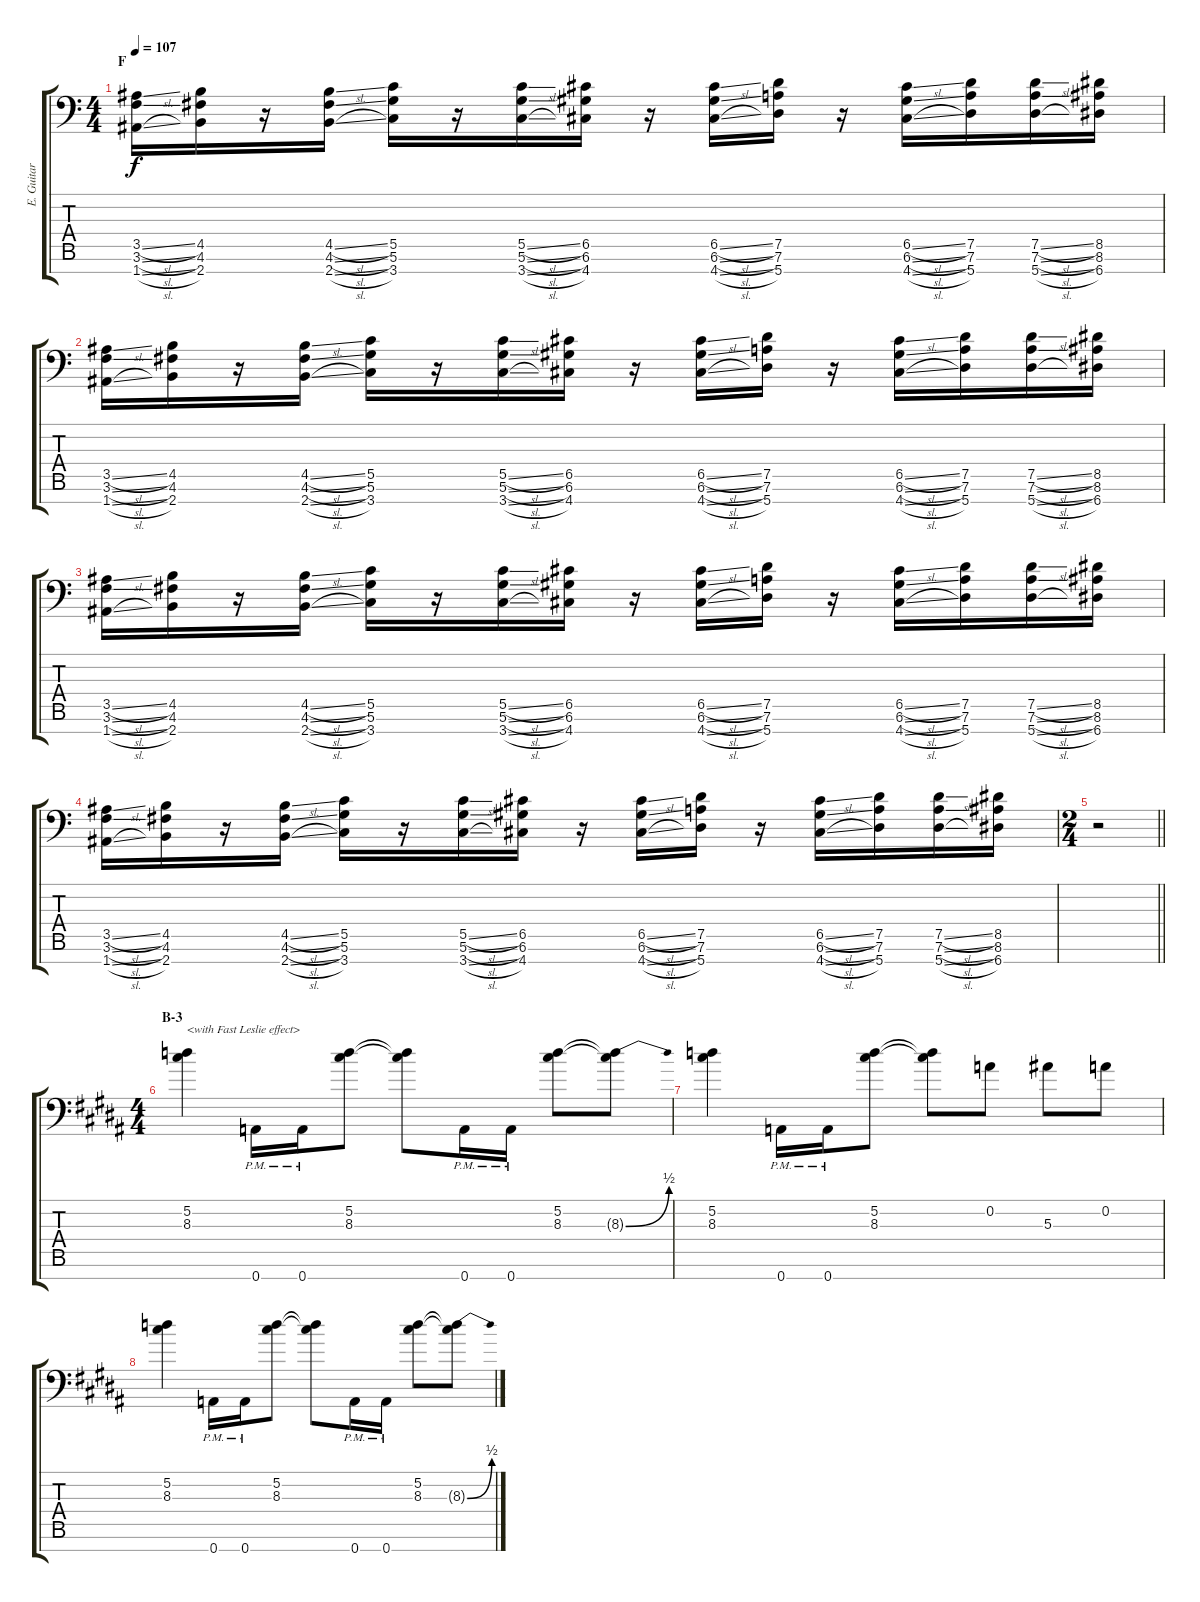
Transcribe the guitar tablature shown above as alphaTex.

\track ("E. Guitar I" "E. Guitar ") {instrument overdrivenguitar}
\staff {score tabs}
\tuning (D4 A3 F3 C3 G2 D2 A1) {hide}
\ts (4 4)
\section ("" "F")
\tempo 107
\clef f4
\ks c
(3.5{sl} 3.6{sl} 1.7{sl}).16{dy f} (4.5 4.6 2.7).16 r.16 (4.5{sl} 4.6{sl} 2.7{sl}).16 (5.5 5.6 3.7).16 r.16 (5.5{sl} 5.6{sl} 3.7{sl}).16 (6.5 6.6 4.7).16 r.16 (6.5{sl} 6.6{sl} 4.7{sl}).16 (7.5 7.6 5.7).16 r.16 (6.5{sl} 6.6{sl} 4.7{sl}).16 (7.5 7.6 5.7).16 (7.5{sl} 7.6{sl} 5.7{sl}).16 (8.5 8.6 6.7).16 |
(3.5{sl} 3.6{sl} 1.7{sl}).16 (4.5 4.6 2.7).16 r.16 (4.5{sl} 4.6{sl} 2.7{sl}).16 (5.5 5.6 3.7).16 r.16 (5.5{sl} 5.6{sl} 3.7{sl}).16 (6.5 6.6 4.7).16 r.16 (6.5{sl} 6.6{sl} 4.7{sl}).16 (7.5 7.6 5.7).16 r.16 (6.5{sl} 6.6{sl} 4.7{sl}).16 (7.5 7.6 5.7).16 (7.5{sl} 7.6{sl} 5.7{sl}).16 (8.5 8.6 6.7).16 |
(3.5{sl} 3.6{sl} 1.7{sl}).16 (4.5 4.6 2.7).16 r.16 (4.5{sl} 4.6{sl} 2.7{sl}).16 (5.5 5.6 3.7).16 r.16 (5.5{sl} 5.6{sl} 3.7{sl}).16 (6.5 6.6 4.7).16 r.16 (6.5{sl} 6.6{sl} 4.7{sl}).16 (7.5 7.6 5.7).16 r.16 (6.5{sl} 6.6{sl} 4.7{sl}).16 (7.5 7.6 5.7).16 (7.5{sl} 7.6{sl} 5.7{sl}).16 (8.5 8.6 6.7).16 |
(3.5{sl} 3.6{sl} 1.7{sl}).16 (4.5 4.6 2.7).16 r.16 (4.5{sl} 4.6{sl} 2.7{sl}).16 (5.5 5.6 3.7).16 r.16 (5.5{sl} 5.6{sl} 3.7{sl}).16 (6.5 6.6 4.7).16 r.16 (6.5{sl} 6.6{sl} 4.7{sl}).16 (7.5 7.6 5.7).16 r.16 (6.5{sl} 6.6{sl} 4.7{sl}).16 (7.5 7.6 5.7).16 (7.5{sl} 7.6{sl} 5.7{sl}).16 (8.5 8.6 6.7).16 |
\ts (2 4)
\barLineRight lightlight
r.2 |
\ts (4 4)
\section ("" "B-3")
\ks b
(5.2 8.3).4{txt "<with Fast Leslie effect>"} 0.7{pm}.16 0.7{pm}.16 (5.2 8.3).8 (5.2{t} 8.3{t}).8 0.7{pm}.16 0.7{pm}.16 (5.2 8.3).8 (5.2{t} 8.3{be (bend 0 0 60 2) t}).8 |
(5.2 8.3).4 0.7{pm}.16 0.7{pm}.16 (5.2 8.3).8 (5.2{t} 8.3{t}).8 0.2.8 5.3.8 0.2.8 |
(5.2 8.3).4 0.7{pm}.16 0.7{pm}.16 (5.2 8.3).8 (5.2{t} 8.3{t}).8 0.7{pm}.16 0.7{pm}.16 (5.2 8.3).8 (5.2{t} 8.3{be (bend 0 0 60 2) t}).8
